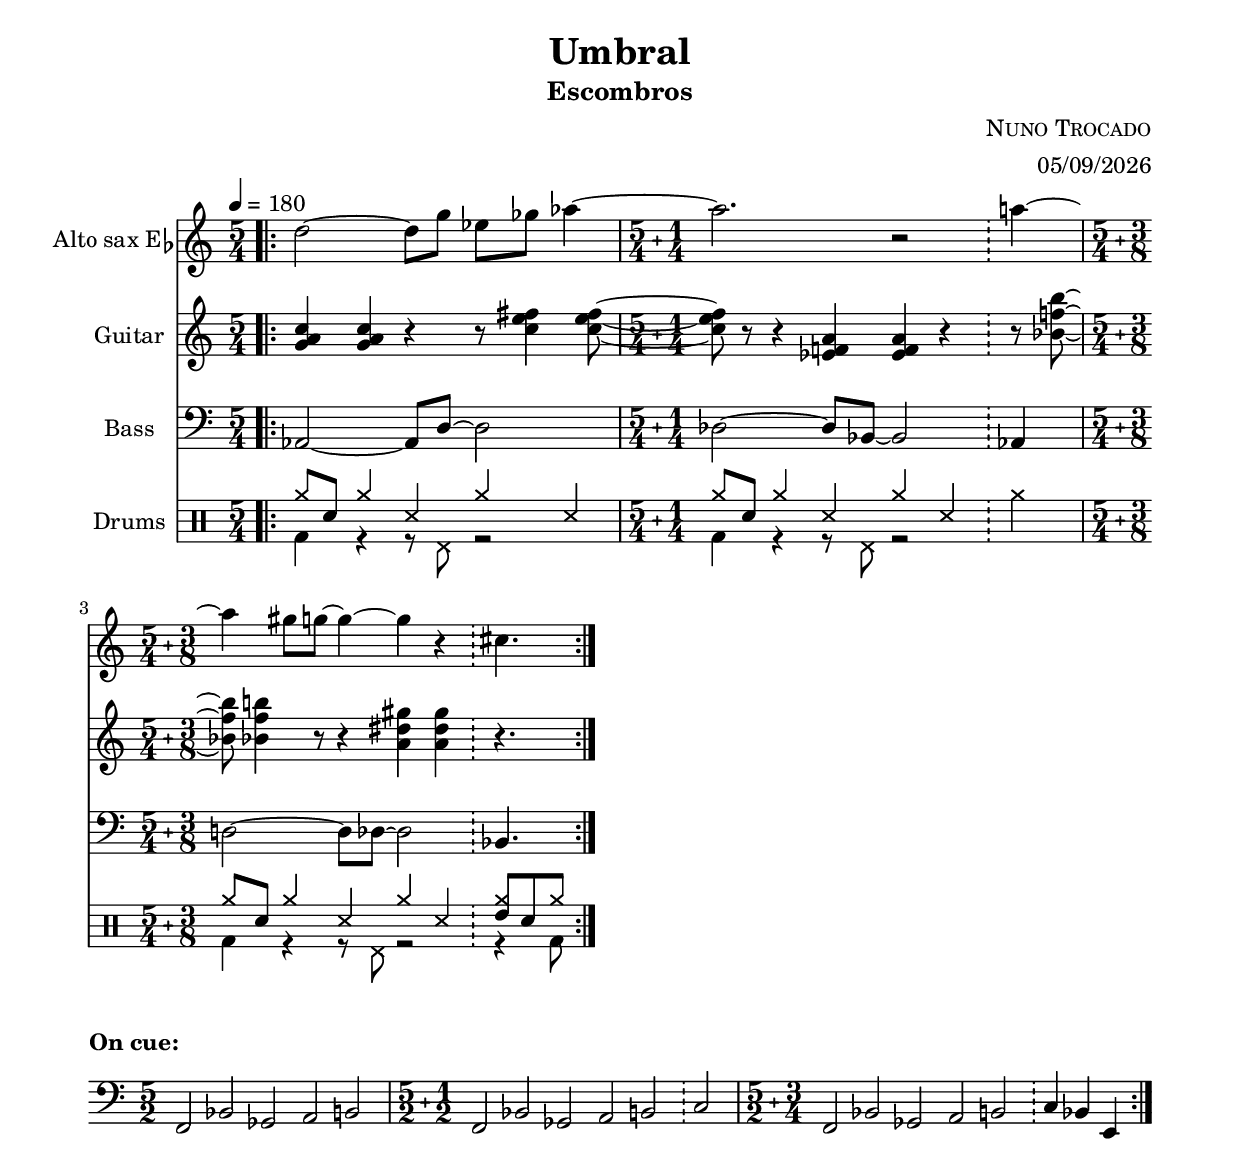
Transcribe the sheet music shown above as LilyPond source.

\version "2.22.0"

\include "defaults.ly"

\header {
  title = "Umbral"
  subtitle = "Escombros"
  composer = \markup {
    \right-column {
      \line { \smallCaps "Nuno Trocado" }
      \line { \date }
    }
  }
}

\paper {
  top-margin = 15
  bottom-margin = 15
  left-margin = 15
  right-margin = 15
}

sax = \relative c'' {
  f2~ f8 bes ges beses ces4~ |
  ces2. r2 c4~ |
  c b8 bes8~ bes4~ bes r4 e,4. |
}

guitar = \relative c'' {
  \repeat unfold 2 <a c g>4 r4 r8
  <c e fis>4 <c e fis>8~ |
  <c e fis>8 r8 r4
  \repeat unfold 2 <a ees f>4 r4
  r8 <bes f' b>8~ |
  <bes f' b>8 <bes f' b>4 r8 r4
  \repeat unfold 2 <a dis gis>4 r4.
}

bass = \relative c {
  \clef bass
  aes2~ aes8 d~ d2 |
  des2~ des8 bes~ bes2 aes4 |
  d2~ d8 des~ des2 bes4. |
}

drum-five = \drummode {
  << {
    cymr8 sn cymr4 ss cymr ss
  } \\ {
    bd4 r4 r8 hhp r2
  } >>
}

drumset = {
  \bar ".|:"
  \tempo 4 = 180
  \time 5/4
  \drum-five
  \compoundMeter #'((5 4) (1 4))
  \drum-five
  \noBreak
  \bar "!"
  \drummode { cymr4 }
  \compoundMeter #'((5 4) (3 8))
  \drum-five
  \bar "!"
  \drummode {
    << {
      <<cymr8 tommh>> sn cymr
    } \\ {
      r4 bd8
    } >>
  }
  \bar ":|."
}

\score {
  <<
    \new Staff \with {
      instrumentName = \markup { Alto sax E\hspace #-.4 \flat }
    }
    {
      \transpose ees c { \sax }
    }
    \new Staff \with {
      instrumentName = #"Guitar"
    }
    {
      \guitar
    }
    \new Staff \with {
      instrumentName = #"Bass"
    }
    {
      \bass
    }
    \new DrumStaff \with {
      instrumentName = #"Drums"
    }
    {
      \drumset
    }
  >>
  \midi { }
  \layout {
    ragged-last = ##t
  }
}

\markup {
  \bold { On cue: }
}

\score {
  \new Staff {
    \clef bass
    \time 5/2
    \relative c, {
      f2 bes ges a b |
      \compoundMeter #'((5 2) (1 2))    
      f2 bes ges a b \bar "!" c |
      \compoundMeter #'((5 2) (3 4))    
      f,2 bes ges a b \bar "!" c4 bes e, |
      \bar ":|."
    }
  }
  \layout {
    indent = #0
  }
}